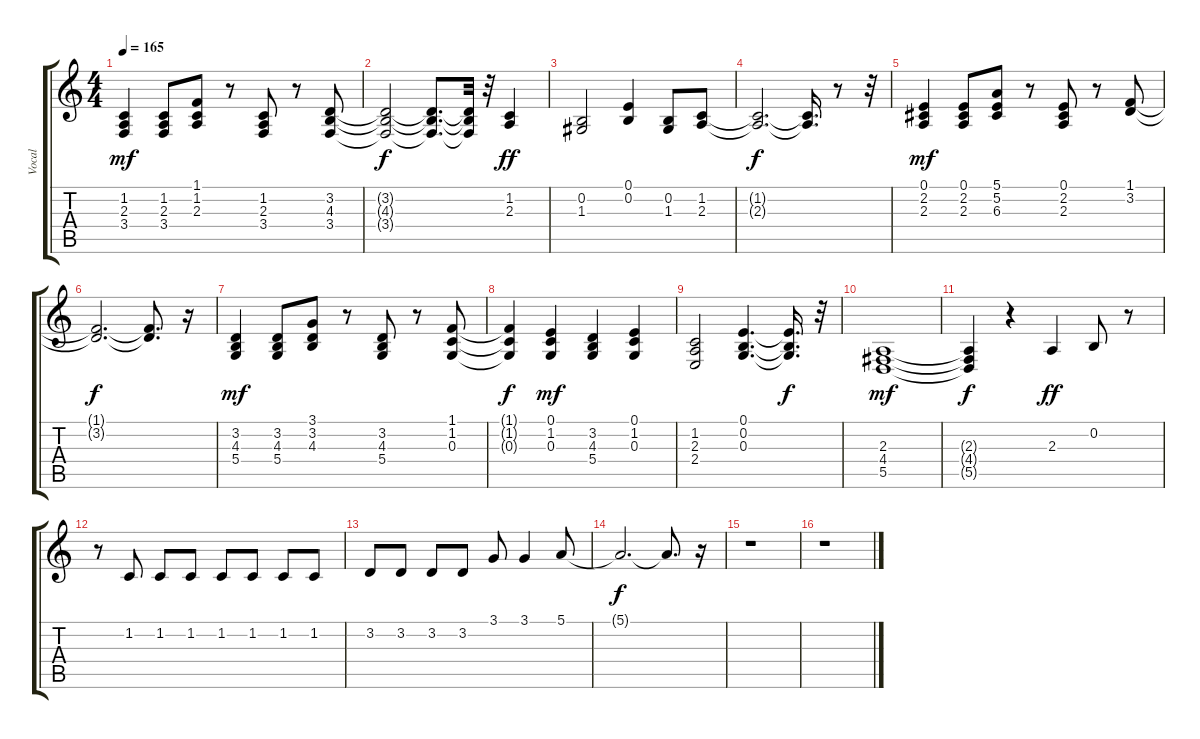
\track ("Vocal" "Vocal") {instrument altosax}
\staff {score tabs}
\tuning (E4 B3 G3 D3 A2 E2) {hide}
\ts (4 4)
\tempo 165
\clef g2
\ks c
(1.2 2.3 3.4).4{dy mf} (1.2 2.3 3.4).8 (1.1 1.2 2.3).8 r.8 (1.2 2.3 3.4).8 r.8 (3.2 4.3 3.4).8 |
(3.2{t} 4.3{t} 3.4{t}).2{dy f} (3.2{t} 4.3{t} 3.4{t}).8{d} (3.2{t} 4.3{t} 3.4{t}).32 r.32 (1.2 2.3).4{dy ff} |
(0.2 1.3).2 (0.1 0.2).4 (0.2 1.3).8 (1.2 2.3).8 |
(1.2{t} 2.3{t}).2{d dy f} (1.2{t} 2.3{t}).16{d} r.8 r.32 |
(0.1 2.2 2.3).4{dy mf} (0.1 2.2 2.3).8 (5.1 5.2 6.3).8 r.8 (0.1 2.2 2.3).8 r.8 (1.1 3.2).8 |
(1.1{t} 3.2{t}).2{d dy f} (1.1{t} 3.2{t}).8{d} r.16 |
(3.2 4.3 5.4).4{dy mf} (3.2 4.3 5.4).8 (3.1 3.2 4.3).8 r.8 (3.2 4.3 5.4).8 r.8 (1.1 1.2 0.3).8 |
(1.1{t} 1.2{t} 0.3{t}).4{dy f} (0.1 1.2 0.3).4{dy mf} (3.2 4.3 5.4).4 (0.1 1.2 0.3).4 |
(1.2 2.3 2.4).2 (0.1 0.2 0.3).4{d} (0.1{t} 0.2{t} 0.3{t}).16{d dy f} r.32 |
(2.3 4.4 5.5).1{dy mf} |
(2.3{t} 4.4{t} 5.5{t}).4{dy f} r.4 2.3.4{dy ff} 0.2.8 r.8 |
r.8 1.2.8 1.2.8 1.2.8 1.2.8 1.2.8 1.2.8 1.2.8 |
3.2.8 3.2.8 3.2.8 3.2.8 3.1.8 3.1.4 5.1.8 |
5.1{t}.2{d dy f} 5.1{t}.8{d} r.16 |
r.1 |
r.1
